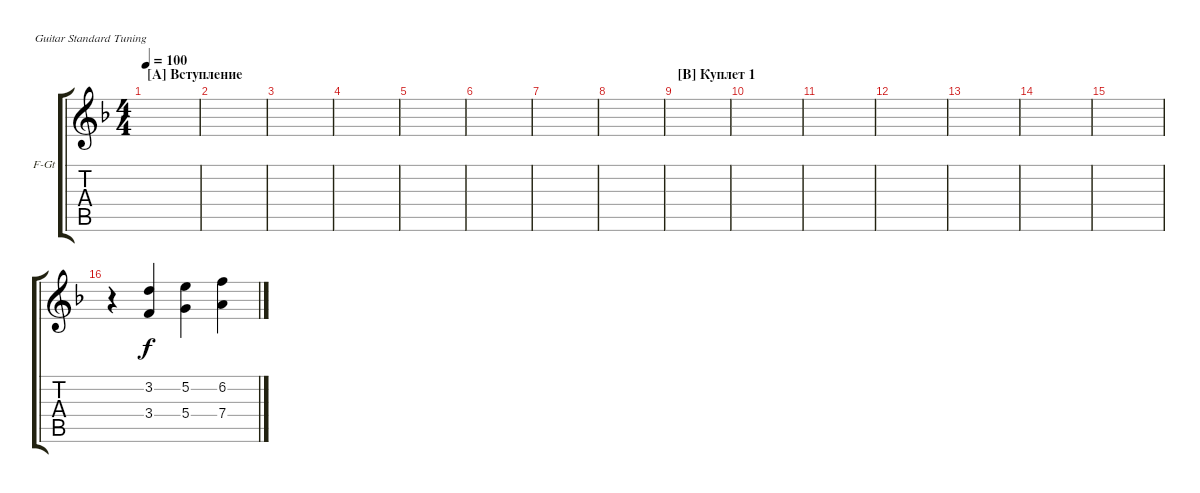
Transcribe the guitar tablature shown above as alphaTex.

\defaultSystemsLayout 4
\bracketExtendMode groupsimilarinstruments
\firstSystemTrackNameOrientation horizontal
\otherSystemsTrackNameOrientation horizontal
\track ("Flute arranged for Guitar " "F-Gt") {mute instrument acousticguitarsteel}
\staff {score tabs}
\tuning (E4 B3 G3 D3 A2 E2)
\ts (4 4)
\section ("A" "Вступление")
\tempo 100
\clef g2
\scale
0.38796
\ks dminor
|
\scale
0.204013 |
\scale
0.204013 |
\scale
0.204013 |
\scale
0.25 |
\scale
0.25 |
\scale
0.25 |
\scale
0.25 |
\section ("B" "Куплет 1")
\scale
0.25 |
\scale
0.25 |
\scale
0.25 |
\scale
0.25 |
\scale
0.25 |
\scale
0.25 |
\scale
0.25 |
\scale
0.25 r.4 (3.4 3.2).4 (5.4 5.2).4 (7.4 6.2).4
